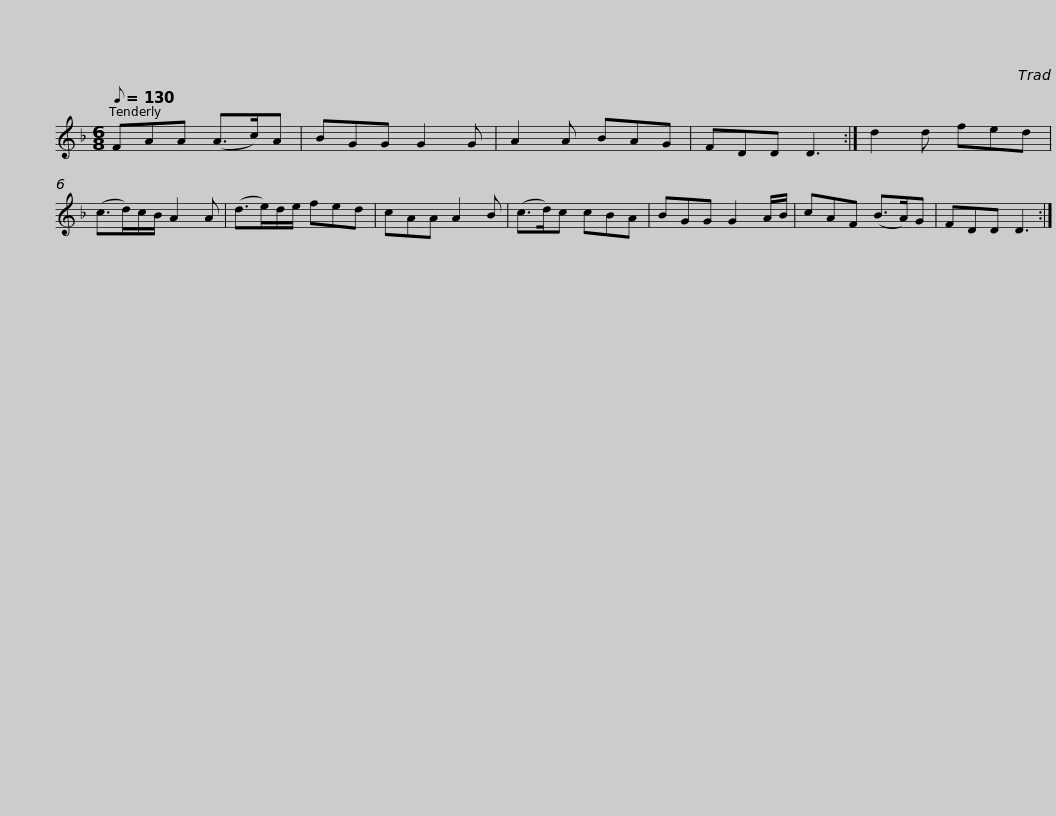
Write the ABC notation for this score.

X:1
L:1/8
Q:1/8=130
M:6/8
I:linebreak $
K:Dmin
V:1 treble
V:1
 FAA (A>c)A | BGG G2 G | A2 A BAG | FDD D3 :| d2 d fed | %5
 (c>d)c/B/ A2 A |$ (d>e)d/e/ fed | cAA A2 B | (c>d)c cBA | BGG G2 A/B/ | %10
 cAF (B>A)G | FDD D3 :| %12
